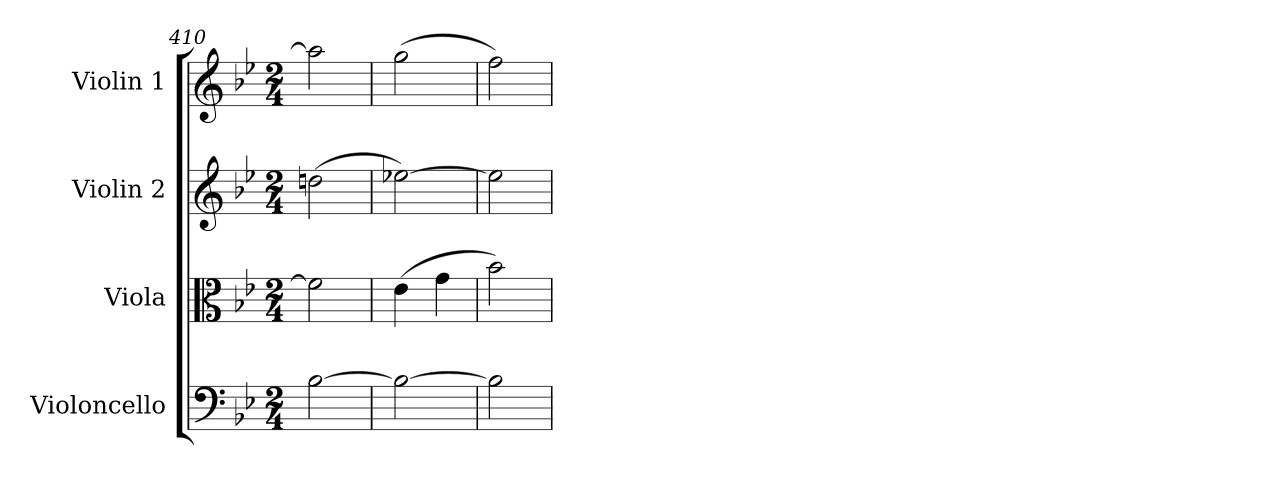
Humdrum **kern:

**kern	**kern	**kern	**kern
*part4	*part3	*part2	*part1
*staff4	*staff3	*staff2	*staff1
*I"Violoncello	*I"Viola	*I"Violin 2	*I"Violin 1
*I'Vc	*I'Vla	*I'Vln	*I'Vln
*clefF4	*clefC3	*clefG2	*clefG2
*k[b-e-]	*k[b-e-]	*k[b-e-]	*k[b-e-]
*M2/4	*M2/4	*M2/4	*M2/4
=410	=410	=410	=410
[2B-\	2f\]	(>2ddn\	2aa-\]
=411	=411	=411	=411
2B-\_	(>4e-\	[2ee-X\)	(>2gg\
.	4g\	.	.
=412	=412	=412	=412
2B-\]	2b-\)	2ee-\]	2ff\)
=	=	=	=
*-	*-	*-	*-
